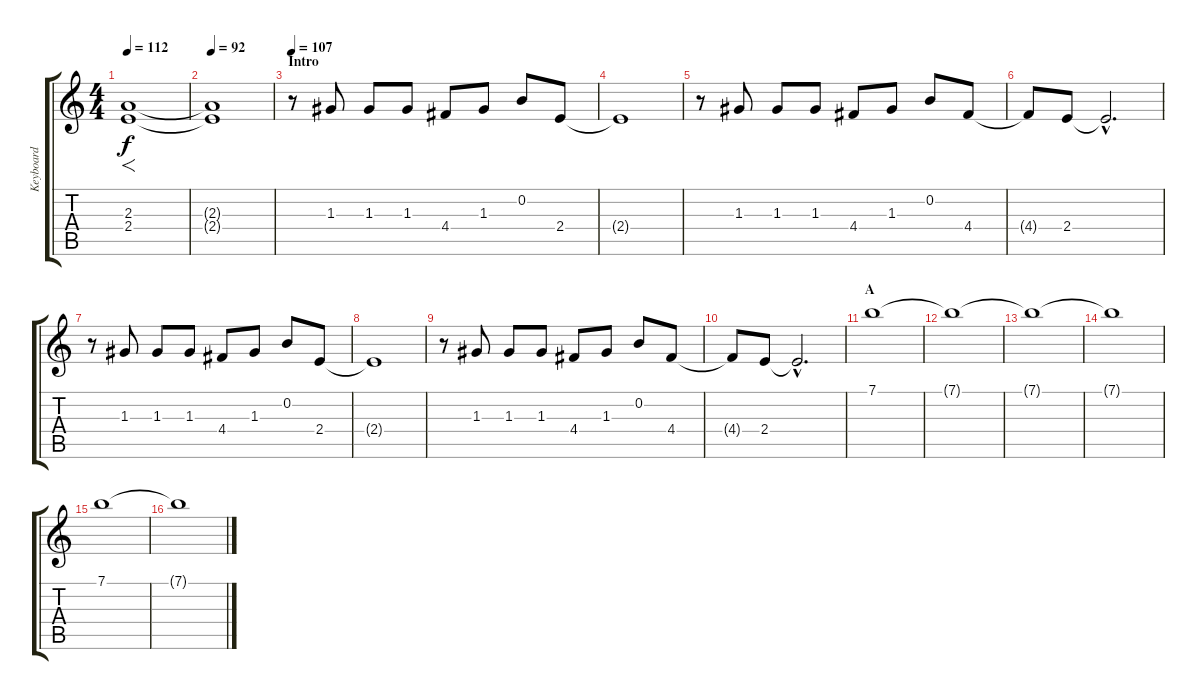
\track ("Keyboard" "Keyboard") {instrument stringensemble1}
\staff {score tabs}
\tuning (E5 B4 G4 D4 A3 E3) {hide}
\ts (4 4)
\tempo 112
\clef g2
\ks c
(2.3 2.4).1{f dy f instrument stringensemble1} |
\tempo 92
(2.3{t} 2.4{t}).1 |
\section ("" "Intro")
\tempo 107
r.8 1.3.8 1.3.8 1.3.8 4.4.8 1.3.8 0.2.8 2.4.8 |
2.4{t}.1 |
r.8 1.3.8 1.3.8 1.3.8 4.4.8 1.3.8 0.2.8 4.4.8 |
4.4{t}.8 2.4.8 2.4{hac t}.2{d} |
r.8 1.3.8 1.3.8 1.3.8 4.4.8 1.3.8 0.2.8 2.4.8 |
2.4{t}.1 |
r.8 1.3.8 1.3.8 1.3.8 4.4.8 1.3.8 0.2.8 4.4.8 |
4.4{t}.8 2.4.8 2.4{hac t}.2{d} |
\section ("" "A")
7.1.1 |
7.1{t}.1 |
7.1{t}.1 |
7.1{t}.1 |
7.1.1 |
7.1{t}.1
